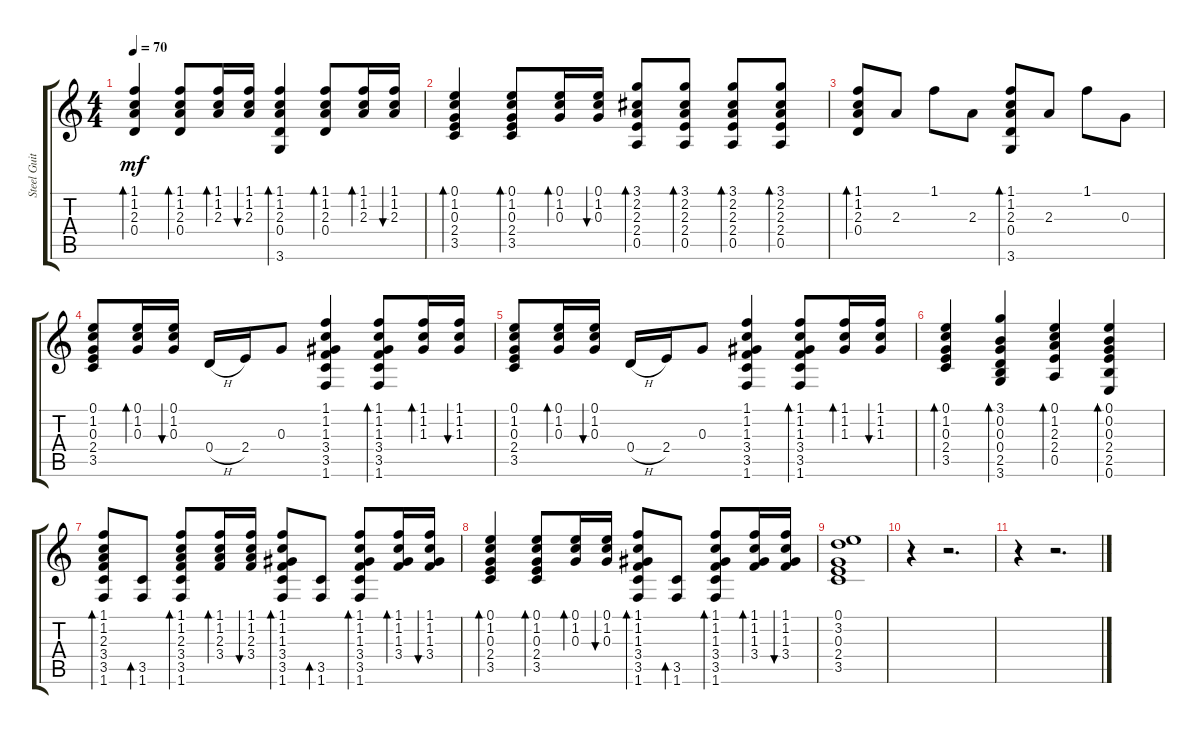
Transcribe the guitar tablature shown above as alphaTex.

\track ("Steel Guitar" "Steel Guit") {instrument acousticguitarsteel}
\staff {score tabs}
\tuning (E4 B3 G3 D3 A2 E2) {hide}
\ts (4 4)
\tempo 70
\clef g2
\ks c
(1.1 1.2 2.3 0.4).4{bd 60 dy mf} (1.1 1.2 2.3 0.4).8{bd 60} (1.1 1.2 2.3).16{bd 60} (1.1 1.2 2.3).16{bu 60} (1.1 1.2 2.3 0.4 3.6).4{bd 60} (1.1 1.2 2.3 0.4).8{bd 60} (1.1 1.2 2.3).16{bd 60} (1.1 1.2 2.3).16{bu 60} |
(0.1 1.2 0.3 2.4 3.5).4{bd 60} (0.1 1.2 0.3 2.4 3.5).8{bd 60} (0.1 1.2 0.3).16{bd 60} (0.1 1.2 0.3).16{bu 60} (3.1 2.2 2.3 2.4 0.5).8{bd 60} (3.1 2.2 2.3 2.4 0.5).8{bd 60} (3.1 2.2 2.3 2.4 0.5).8{bd 60} (3.1 2.2 2.3 2.4 0.5).8{bd 60} |
(1.1 1.2 2.3 0.4).8{bd 30} 2.3.8 1.1.8 2.3.8 (1.1 1.2 2.3 0.4 3.6).8{bd 30} 2.3.8 1.1.8 0.3.8 |
(0.1 1.2 0.3 2.4 3.5).8 (0.1 1.2 0.3).16{bd 120} (0.1 1.2 0.3).16{bu 120} 0.4{h}.16 2.4.16 0.3.8 (1.1 1.2 1.3 3.4 3.5 1.6).4 (1.1 1.2 1.3 3.4 3.5 1.6).8{bd 120} (1.1 1.2 1.3).16{bd 120} (1.1 1.2 1.3).16{bu 120} |
(0.1 1.2 0.3 2.4 3.5).8 (0.1 1.2 0.3).16{bd 120} (0.1 1.2 0.3).16{bu 120} 0.4{h}.16 2.4.16 0.3.8 (1.1 1.2 1.3 3.4 3.5 1.6).4 (1.1 1.2 1.3 3.4 3.5 1.6).8{bd 120} (1.1 1.2 1.3).16{bd 120} (1.1 1.2 1.3).16{bu 120} |
(0.1 1.2 0.3 2.4 3.5).4{bd 60} (3.1 0.2 0.3 0.4 2.5 3.6).4{bd 60} (0.1 1.2 2.3 2.4 0.5).4{bd 60} (0.1 0.2 0.3 2.4 2.5 0.6).4{bd 60} |
(1.1 1.2 2.3 3.4 3.5 1.6).8{bd 60} (3.5 1.6).8{bd 60} (1.1 1.2 2.3 3.4 3.5 1.6).8{bd 60} (1.1 1.2 2.3 3.4).16{bd 60} (1.1 1.2 2.3 3.4).16{bu 60} (1.1 1.2 1.3 3.4 3.5 1.6).8{bd 60} (3.5 1.6).8{bd 60} (1.1 1.2 1.3 3.4 3.5 1.6).8{bd 60} (1.1 1.2 1.3 3.4).16{bd 60} (1.1 1.2 1.3 3.4).16{bu 60} |
(0.1 1.2 0.3 2.4 3.5).4{bd 60} (0.1 1.2 0.3 2.4 3.5).8{bd 60} (0.1 1.2 0.3).16{bd 60} (0.1 1.2 0.3).16{bu 60} (1.1 1.2 1.3 3.4 3.5 1.6).8{bd 60} (3.5 1.6).8{bd 60} (1.1 1.2 1.3 3.4 3.5 1.6).8{bd 60} (1.1 1.2 1.3 3.4).16{bd 60} (1.1 1.2 1.3 3.4).16{bu 60} |
(0.1 3.2 0.3 2.4 3.5).1 |
r.4 r.2{d} |
r.4 r.2{d}
